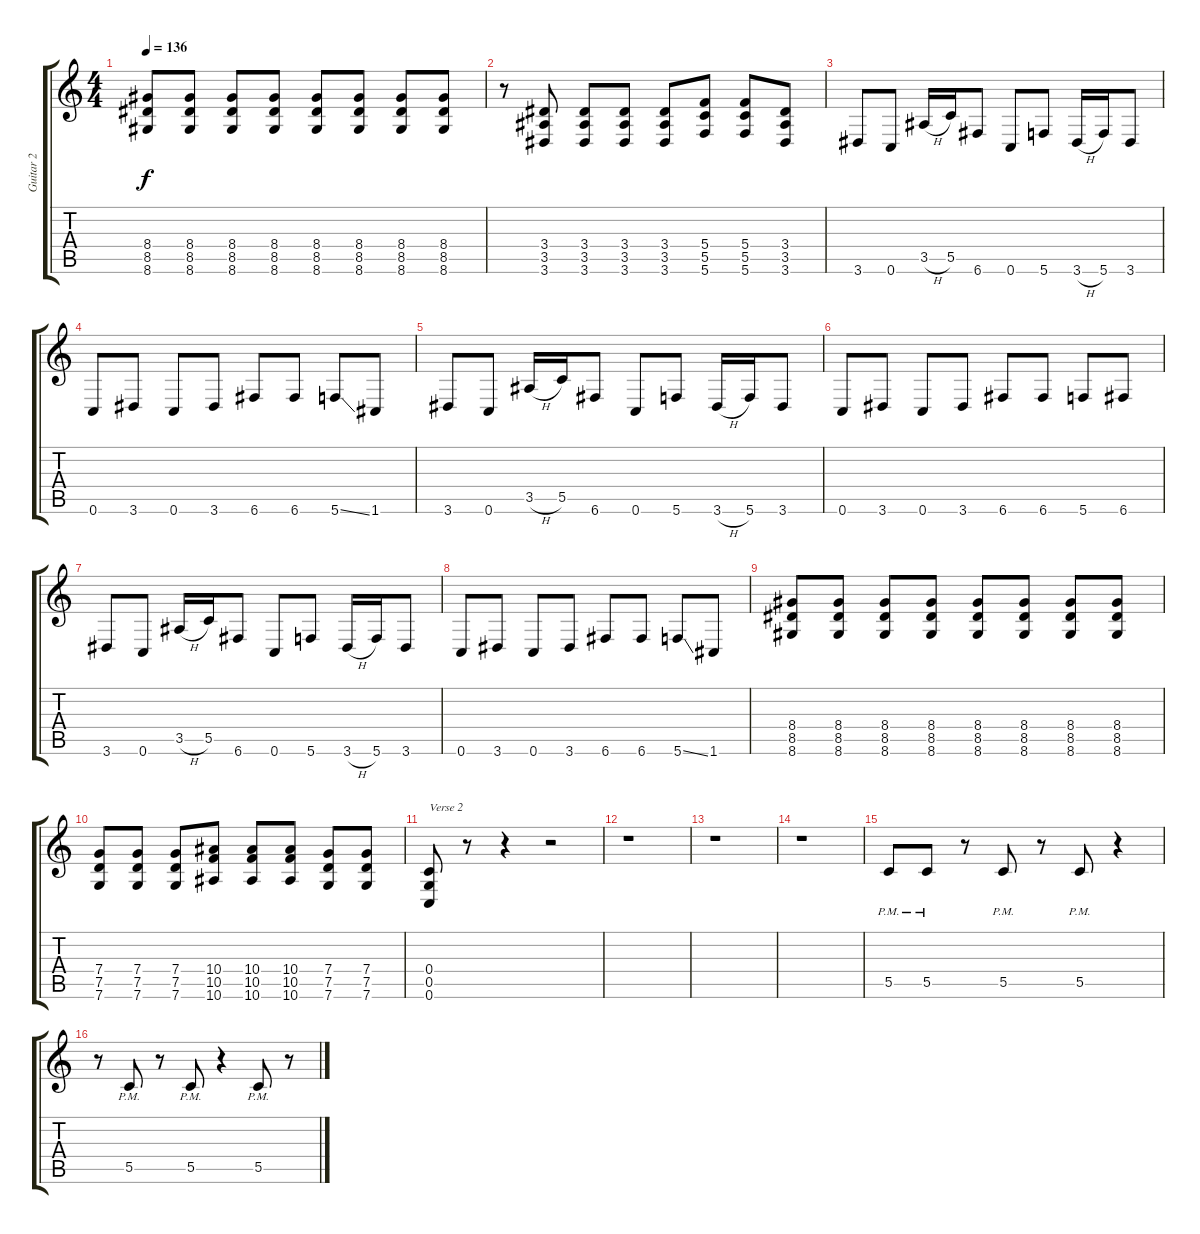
\track ("Guitar 2" "Guitar 2") {instrument distortionguitar}
\staff {score tabs}
\tuning (D4 A3 F3 C3 G2 C2) {hide}
\ts (4 4)
\tempo 136
\clef g2
\ks c
(8.4 8.5 8.6).8{dy f} (8.4 8.5 8.6).8 (8.4 8.5 8.6).8 (8.4 8.5 8.6).8 (8.4 8.5 8.6).8 (8.4 8.5 8.6).8 (8.4 8.5 8.6).8 (8.4 8.5 8.6).8 |
r.8 (3.4 3.5 3.6).8 (3.4 3.5 3.6).8 (3.4 3.5 3.6).8 (3.4 3.5 3.6).8 (5.4 5.5 5.6).8 (5.4 5.5 5.6).8 (3.4 3.5 3.6).8 |
3.6.8 0.6.8 3.5{h}.16 5.5.16 6.6.8 0.6.8 5.6.8 3.6{h}.16 5.6.16 3.6.8 |
0.6.8 3.6.8 0.6.8 3.6.8 6.6.8 6.6.8 5.6{ss}.8 1.6.8 |
3.6.8 0.6.8 3.5{h}.16 5.5.16 6.6.8 0.6.8 5.6.8 3.6{h}.16 5.6.16 3.6.8 |
0.6.8 3.6.8 0.6.8 3.6.8 6.6.8 6.6.8 5.6.8 6.6.8 |
3.6.8 0.6.8 3.5{h}.16 5.5.16 6.6.8 0.6.8 5.6.8 3.6{h}.16 5.6.16 3.6.8 |
0.6.8 3.6.8 0.6.8 3.6.8 6.6.8 6.6.8 5.6{ss}.8 1.6.8 |
(8.4 8.5 8.6).8 (8.4 8.5 8.6).8 (8.4 8.5 8.6).8 (8.4 8.5 8.6).8 (8.4 8.5 8.6).8 (8.4 8.5 8.6).8 (8.4 8.5 8.6).8 (8.4 8.5 8.6).8 |
(7.4 7.5 7.6).8 (7.4 7.5 7.6).8 (7.4 7.5 7.6).8 (10.4 10.5 10.6).8 (10.4 10.5 10.6).8 (10.4 10.5 10.6).8 (7.4 7.5 7.6).8 (7.4 7.5 7.6).8 |
(0.4 0.5 0.6).8{txt "Verse 2"} r.8 r.4 r.2 |
r.1 |
r.1 |
r.1 |
5.5{pm}.8 5.5{pm}.8 r.8 5.5{pm}.8 r.8 5.5{pm}.8 r.4 |
r.8 5.5{pm}.8 r.8 5.5{pm}.8 r.4 5.5{pm}.8 r.8
